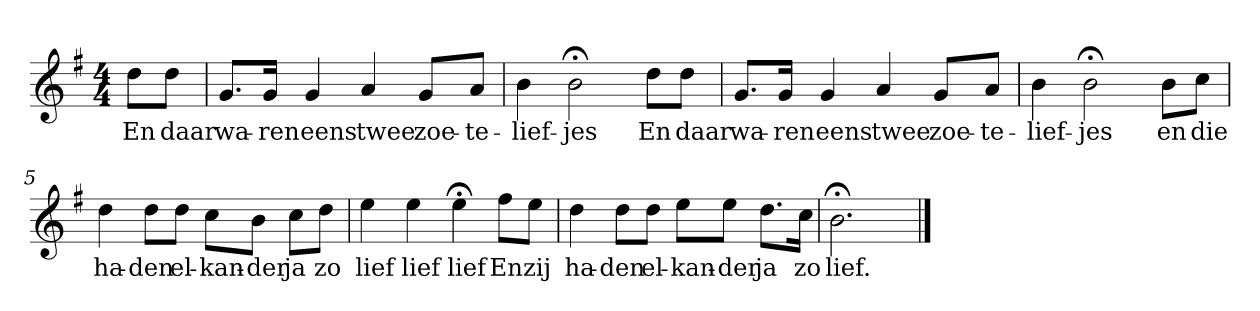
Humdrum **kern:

**kern	**text
*part1	*part1
*staff1	*staff1
*k[f#]	*
*G:	*
*M4/4	*
*MM120	*
=	=
8ddL	En
8ddJ	daar
=1	=1
8.gL	wa-
16gJk	-ren
4g	eens
4a	twee
8gL	zoe-
8aJ	-te-
=2	=2
4b	-lief-
2b;<	-jes
8ddL	En
8ddJ	daar
=3	=3
8.gL	wa-
16gJk	-ren
4g	eens
4a	twee
8gL	zoe-
8aJ	-te-
=4	=4
4b	-lief-
2b;<	-jes
8bL	en
8ccJ	die
=5	=5
4dd	ha-
8ddL	-den
8ddJ	el-
8ccL	-kan-
8bJ	-der
8ccL	ja
8ddJ	zo
=6	=6
4ee	lief
4ee	lief
4ee;<	lief
8ff#L	En
8eeJ	zij
=7	=7
4dd	ha-
8ddL	-den
8ddJ	el-
8eeL	-kan-
8eeJ	-der
8.ddL	ja
16ccJk	zo
=8	=8
2.b;<	lief.
==	==
*-	*-
